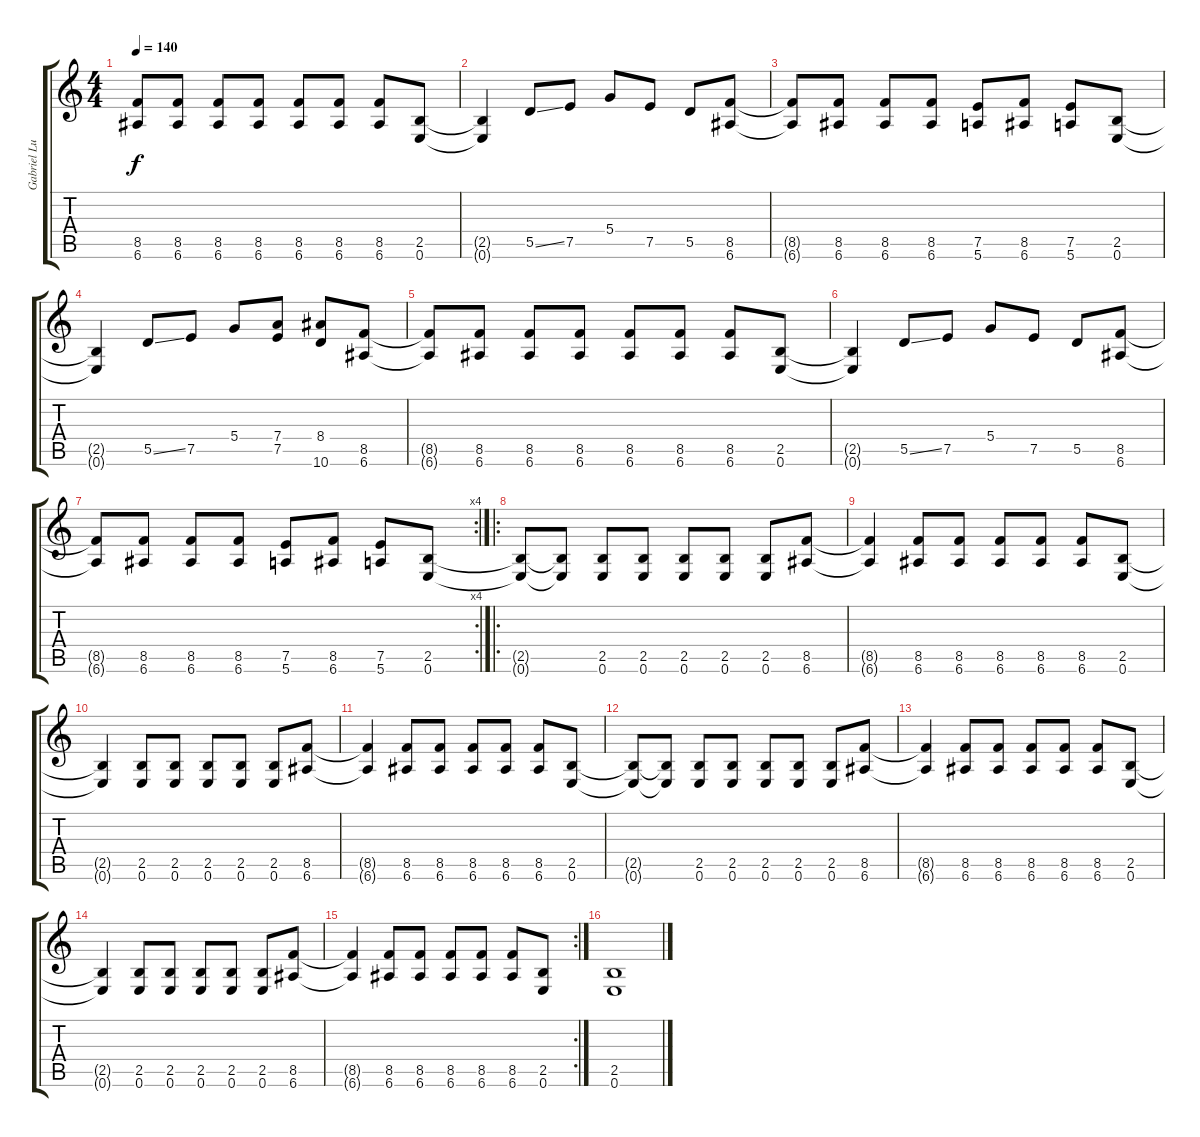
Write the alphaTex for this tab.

\track ("Gabriel Luciano" "Gabriel Lu") {instrument overdrivenguitar}
\staff {score tabs}
\tuning (E4 B3 G3 D3 A2 E2) {hide}
\ts (4 4)
\tempo 140
\clef g2
\ks c
(8.5{t} 6.6{t}).8{dy f} (8.5 6.6).8 (8.5 6.6).8 (8.5 6.6).8 (8.5 6.6).8 (8.5 6.6).8 (8.5 6.6).8 (2.5 0.6).8 |
(2.5{t} 0.6{t}).4 5.5{ss}.8 7.5.8 5.4.8 7.5.8 5.5.8 (8.5 6.6).8 |
(8.5{t} 6.6{t}).8 (8.5 6.6).8 (8.5 6.6).8 (8.5 6.6).8 (7.5 5.6).8 (8.5 6.6).8 (7.5 5.6).8 (2.5 0.6).8 |
(2.5{t} 0.6{t}).4 5.5{ss}.8 7.5.8 5.4.8 (7.4 7.5).8 (8.4 10.6).8 (8.5 6.6).8 |
(8.5{t} 6.6{t}).8 (8.5 6.6).8 (8.5 6.6).8 (8.5 6.6).8 (8.5 6.6).8 (8.5 6.6).8 (8.5 6.6).8 (2.5 0.6).8 |
(2.5{t} 0.6{t}).4 5.5{ss}.8 7.5.8 5.4.8 7.5.8 5.5.8 (8.5 6.6).8 |
\rc 4
(8.5{t} 6.6{t}).8 (8.5 6.6).8 (8.5 6.6).8 (8.5 6.6).8 (7.5 5.6).8 (8.5 6.6).8 (7.5 5.6).8 (2.5 0.6).8 |
\ro
(2.5{t} 0.6{t}).8{instrument overdrivenguitar} (2.5{t} 0.6{t}).8 (2.5 0.6).8 (2.5 0.6).8 (2.5 0.6).8 (2.5 0.6).8 (2.5 0.6).8 (8.5 6.6).8 |
(8.5{t} 6.6{t}).4 (8.5 6.6).8 (8.5 6.6).8 (8.5 6.6).8 (8.5 6.6).8 (8.5 6.6).8 (2.5 0.6).8 |
(2.5{t} 0.6{t}).4 (2.5 0.6).8 (2.5 0.6).8 (2.5 0.6).8 (2.5 0.6).8 (2.5 0.6).8 (8.5 6.6).8 |
(8.5{t} 6.6{t}).4 (8.5 6.6).8 (8.5 6.6).8 (8.5 6.6).8 (8.5 6.6).8 (8.5 6.6).8 (2.5 0.6).8 |
(2.5{t} 0.6{t}).8 (2.5{t} 0.6{t}).8 (2.5 0.6).8 (2.5 0.6).8 (2.5 0.6).8 (2.5 0.6).8 (2.5 0.6).8 (8.5 6.6).8 |
(8.5{t} 6.6{t}).4 (8.5 6.6).8 (8.5 6.6).8 (8.5 6.6).8 (8.5 6.6).8 (8.5 6.6).8 (2.5 0.6).8 |
(2.5{t} 0.6{t}).4 (2.5 0.6).8 (2.5 0.6).8 (2.5 0.6).8 (2.5 0.6).8 (2.5 0.6).8 (8.5 6.6).8 |
\rc 2
(8.5{t} 6.6{t}).4 (8.5 6.6).8 (8.5 6.6).8 (8.5 6.6).8 (8.5 6.6).8 (8.5 6.6).8 (2.5 0.6).8 |
(2.5 0.6).1
